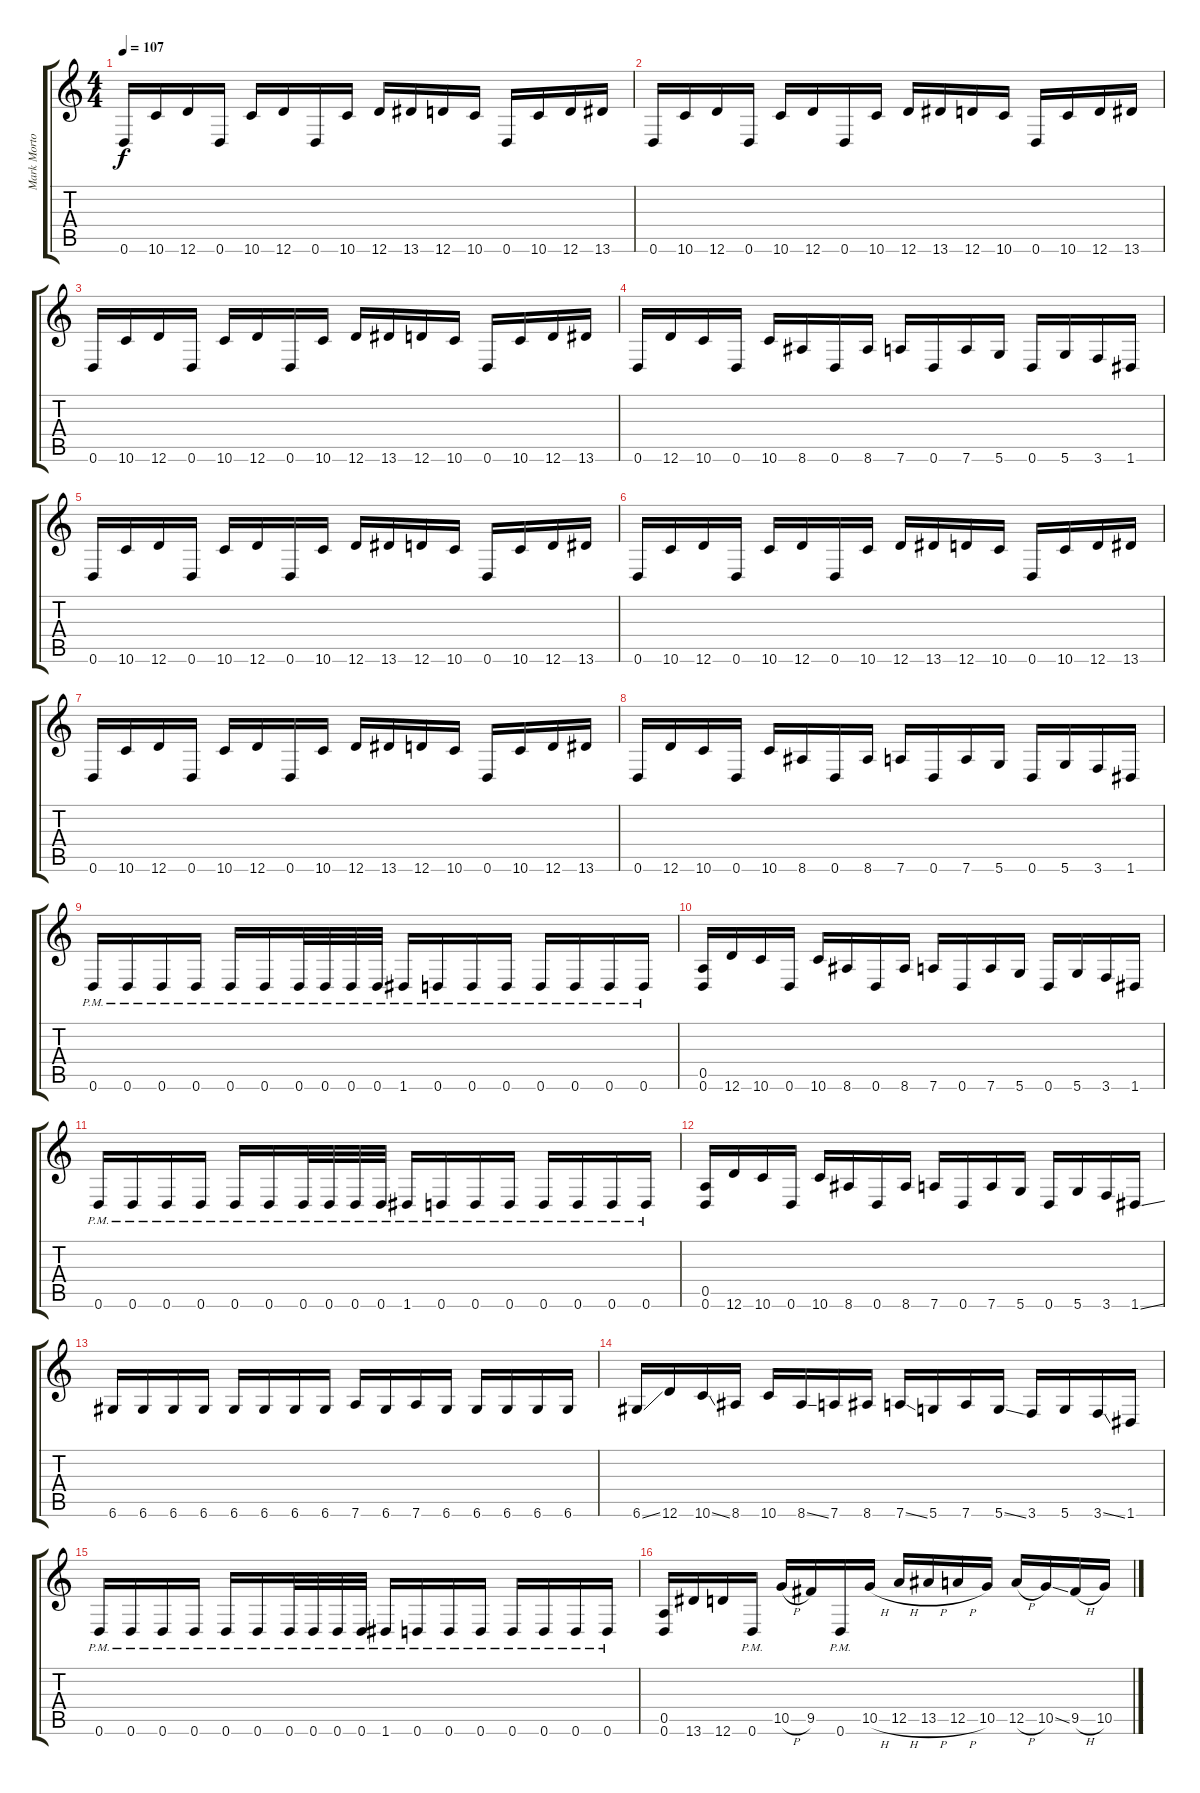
\track ("Mark Morton" "Mark Morto") {instrument distortionguitar}
\staff {score tabs}
\tuning (E4 B3 G3 D3 A2 D2) {hide}
\ts (4 4)
\tempo 107
\clef g2
\ks c
0.6.16{dy f} 10.6.16 12.6.16 0.6.16 10.6.16 12.6.16 0.6.16 10.6.16 12.6.16 13.6.16 12.6.16 10.6.16 0.6.16 10.6.16 12.6.16 13.6.16 |
0.6.16 10.6.16 12.6.16 0.6.16 10.6.16 12.6.16 0.6.16 10.6.16 12.6.16 13.6.16 12.6.16 10.6.16 0.6.16 10.6.16 12.6.16 13.6.16 |
0.6.16 10.6.16 12.6.16 0.6.16 10.6.16 12.6.16 0.6.16 10.6.16 12.6.16 13.6.16 12.6.16 10.6.16 0.6.16 10.6.16 12.6.16 13.6.16 |
0.6.16 12.6.16 10.6.16 0.6.16 10.6.16 8.6.16 0.6.16 8.6.16 7.6.16 0.6.16 7.6.16 5.6.16 0.6.16 5.6.16 3.6.16 1.6.16 |
0.6.16 10.6.16 12.6.16 0.6.16 10.6.16 12.6.16 0.6.16 10.6.16 12.6.16 13.6.16 12.6.16 10.6.16 0.6.16 10.6.16 12.6.16 13.6.16 |
0.6.16 10.6.16 12.6.16 0.6.16 10.6.16 12.6.16 0.6.16 10.6.16 12.6.16 13.6.16 12.6.16 10.6.16 0.6.16 10.6.16 12.6.16 13.6.16 |
0.6.16 10.6.16 12.6.16 0.6.16 10.6.16 12.6.16 0.6.16 10.6.16 12.6.16 13.6.16 12.6.16 10.6.16 0.6.16 10.6.16 12.6.16 13.6.16 |
0.6.16 12.6.16 10.6.16 0.6.16 10.6.16 8.6.16 0.6.16 8.6.16 7.6.16 0.6.16 7.6.16 5.6.16 0.6.16 5.6.16 3.6.16 1.6.16 |
0.6{pm}.16 0.6{pm}.16 0.6{pm}.16 0.6{pm}.16 0.6{pm}.16 0.6{pm}.16 0.6{pm}.32 0.6{pm}.32 0.6{pm}.32 0.6{pm}.32 1.6{pm}.16 0.6{pm}.16 0.6{pm}.16 0.6{pm}.16 0.6{pm}.16 0.6{pm}.16 0.6{pm}.16 0.6{pm}.16 |
(0.5 0.6).16 12.6.16 10.6.16 0.6.16 10.6.16 8.6.16 0.6.16 8.6.16 7.6.16 0.6.16 7.6.16 5.6.16 0.6.16 5.6.16 3.6.16 1.6.16 |
0.6{pm}.16 0.6{pm}.16 0.6{pm}.16 0.6{pm}.16 0.6{pm}.16 0.6{pm}.16 0.6{pm}.32 0.6{pm}.32 0.6{pm}.32 0.6{pm}.32 1.6{pm}.16 0.6{pm}.16 0.6{pm}.16 0.6{pm}.16 0.6{pm}.16 0.6{pm}.16 0.6{pm}.16 0.6{pm}.16 |
(0.5 0.6).16 12.6.16 10.6.16 0.6.16 10.6.16 8.6.16 0.6.16 8.6.16 7.6.16 0.6.16 7.6.16 5.6.16 0.6.16 5.6.16 3.6.16 1.6{ss}.16 |
6.6.16 6.6.16 6.6.16 6.6.16 6.6.16 6.6.16 6.6.16 6.6.16 7.6.16 6.6.16 7.6.16 6.6.16 6.6.16 6.6.16 6.6.16 6.6.16 |
6.6{ss}.16 12.6.16 10.6{ss}.16 8.6.16 10.6.16 8.6{ss}.16 7.6.16 8.6.16 7.6{ss}.16 5.6.16 7.6.16 5.6{ss}.16 3.6.16 5.6.16 3.6{ss}.16 1.6.16 |
0.6{pm}.16 0.6{pm}.16 0.6{pm}.16 0.6{pm}.16 0.6{pm}.16 0.6{pm}.16 0.6{pm}.32 0.6{pm}.32 0.6{pm}.32 0.6{pm}.32 1.6{pm}.16 0.6{pm}.16 0.6{pm}.16 0.6{pm}.16 0.6{pm}.16 0.6{pm}.16 0.6{pm}.16 0.6{pm}.16 |
(0.5 0.6).16 13.6.16 12.6.16 0.6{pm}.16 10.5{h}.16 9.5.16 0.6{pm}.16 10.5{h}.16 12.5{h}.16 13.5{h}.16 12.5{h}.16 10.5.16 12.5{h}.16 10.5{ss}.16 9.5{h}.16 10.5.16
